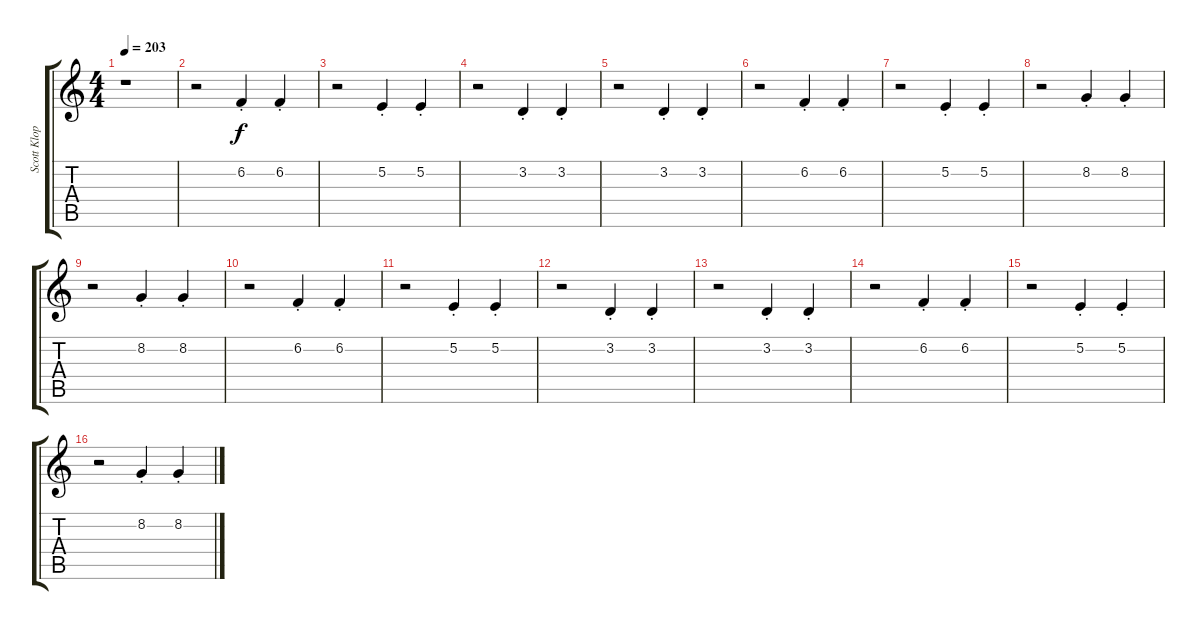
\track ("Scott Klopfenstein/Tavis Werts" "Scott Klop") {instrument trumpet}
\staff {score tabs}
\tuning (E4 B3 G3 D3 A2 E2) {hide}
\ts (4 4)
\tempo 203
\clef g2
\ks c
r.1{dy f} |
r.2 6.2{st}.4 6.2{st}.4 |
r.2 5.2{st}.4 5.2{st}.4 |
r.2 3.2{st}.4 3.2{st}.4 |
r.2 3.2{st}.4 3.2{st}.4 |
r.2 6.2{st}.4 6.2{st}.4 |
r.2 5.2{st}.4 5.2{st}.4 |
r.2 8.2{st}.4 8.2{st}.4 |
r.2 8.2{st}.4 8.2{st}.4 |
r.2 6.2{st}.4 6.2{st}.4 |
r.2 5.2{st}.4 5.2{st}.4 |
r.2 3.2{st}.4 3.2{st}.4 |
r.2 3.2{st}.4 3.2{st}.4 |
r.2 6.2{st}.4 6.2{st}.4 |
r.2 5.2{st}.4 5.2{st}.4 |
r.2 8.2{st}.4 8.2{st}.4
